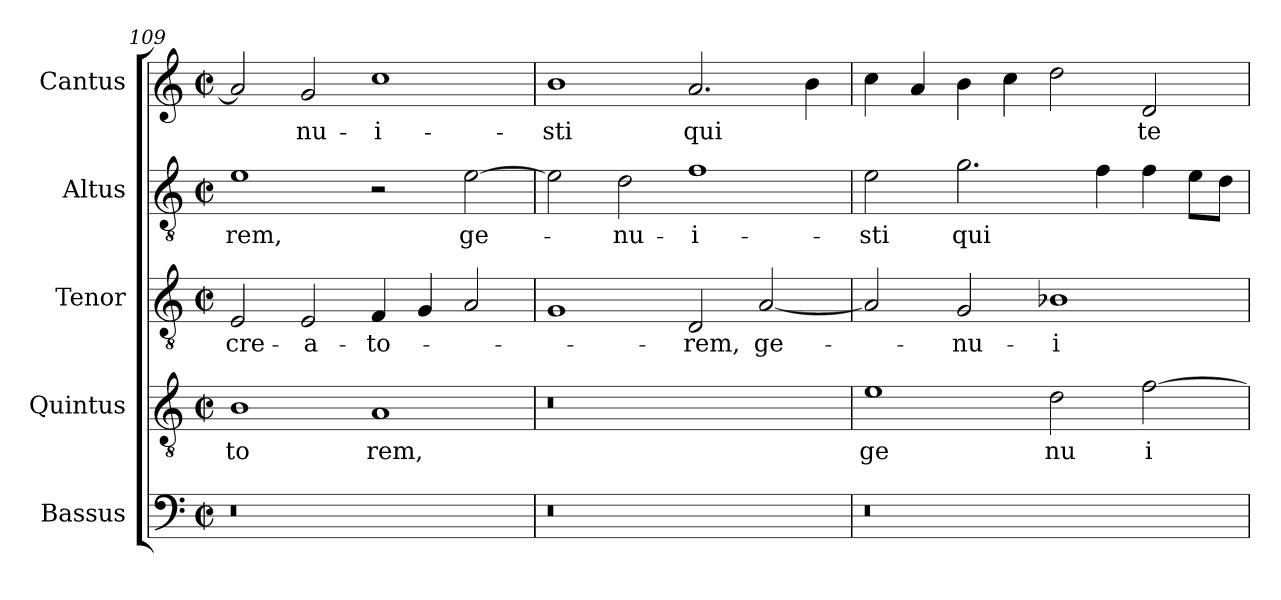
**kern	**kern	**text	**kern	**text	**kern	**text	**kern	**text
*part5	*part4	*part4	*part3	*part3	*part2	*part2	*part1	*part1
*staff5	*staff4	*staff4	*staff3	*staff3	*staff2	*staff2	*staff1	*staff1
*I"Bassus	*I"Quintus	*	*I"Tenor	*	*I"Altus	*	*I"Cantus	*
*clefF4	*clefGv2	*	*clefGv2	*	*clefGv2	*	*clefG2	*
*M2/2	*M2/2	*	*M2/2	*	*M2/2	*	*M2/2	*
*met(c|)	*met(c|)	*	*met(c|)	*	*met(c|)	*	*met(c|)	*
=109	=109	=109	=109	=109	=109	=109	=109	=109
!	!	!LO:LY:b:cj	!	!LO:LY:b:cj	!	!LO:LY:b:cj	!	!
0r	1B	to	2E/	cre-	1e	-rem,	2a/]	.
!	!	!	!	!LO:LY:b:cj	!	!	!	!LO:LY:b:cj
.	.	.	2E/	-a-	.	.	2g/	-nu-
!	!	!LO:LY:b:cj	!	!LO:LY:b:cj	!	!	!	!LO:LY:b:cj
.	1A	rem,	4F/	-to-	2r	.	1cc	-i-
.	.	.	4G/	.	.	.	.	.
!	!	!	!	!	!	!LO:LY:b:cj	!	!
.	.	.	2A/	.	[>2e\	ge-	.	.
=110	=110	=110	=110	=110	=110	=110	=110	=110
!	!	!	!	!	!	!	!	!LO:LY:b:cj
0r	0r	.	1G	.	2e\]	.	1b	-sti
!	!	!	!	!	!	!LO:LY:b:cj	!	!
.	.	.	.	.	2d\	-nu-	.	.
!	!	!	!	!LO:LY:b:cj	!	!LO:LY:b:cj	!	!LO:LY:b
.	.	.	2D/	-rem,	1f	-i-	2.a/	qui
!	!	!	!	!LO:LY:b:cj	!	!	!	!
.	.	.	[<2A/	ge-	.	.	.	.
.	.	.	.	.	.	.	4b\	.
=111	=111	=111	=111	=111	=111	=111	=111	=111
!	!	!LO:LY:b:cj	!	!	!	!LO:LY:b:cj	!	!
0r	1e	ge	2A/]	.	2e\	-sti	4cc\	.
.	.	.	.	.	.	.	4a/	.
!	!	!	!	!LO:LY:b:cj	!	!LO:LY:b	!	!
.	.	.	2G/	-nu-	2.g\	qui	4b\	.
.	.	.	.	.	.	.	4cc\	.
!	!	!LO:LY:b:cj	!	!LO:LY:b:cj	!	!	!	!
.	2d\	nu	1B-X	-i-	.	.	2dd\	.
.	.	.	.	.	4f\	.	.	.
!	!	!LO:LY:b:rj	!	!	!	!	!	!LO:LY:b:cj
.	[>2f\	i	.	.	4f\	.	2d/	te
.	.	.	.	.	8e\L	.	.	.
.	.	.	.	.	8d\J	.	.	.
=	=	=	=	=	=	=	=	=
*-	*-	*-	*-	*-	*-	*-	*-	*-
